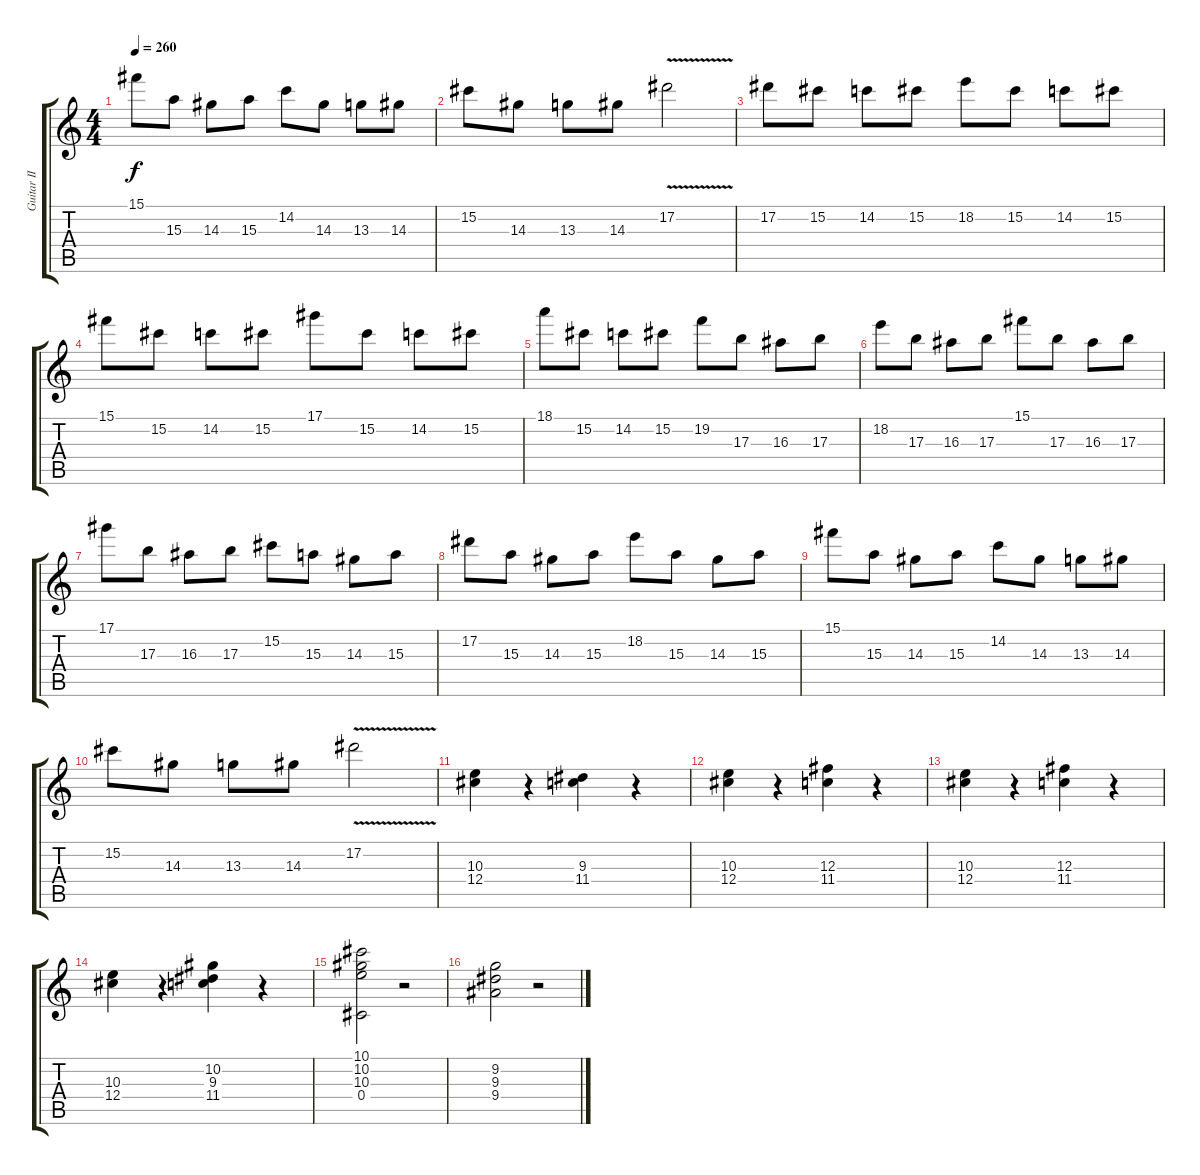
\track ("Guitar II" "Guitar II") {instrument overdrivenguitar}
\staff {score tabs}
\tuning (Eb4 Bb3 Gb3 Db3 Ab2 Eb2) {hide}
\ts (4 4)
\tempo 260
\clef g2
\ks c
15.1.8{dy f} 15.3.8 14.3.8 15.3.8 14.2.8 14.3.8 13.3.8 14.3.8 |
15.2.8 14.3.8 13.3.8 14.3.8 17.2{v}.2 |
17.2.8 15.2.8 14.2.8 15.2.8 18.2.8 15.2.8 14.2.8 15.2.8 |
15.1.8 15.2.8 14.2.8 15.2.8 17.1.8 15.2.8 14.2.8 15.2.8 |
18.1.8 15.2.8 14.2.8 15.2.8 19.2.8 17.3.8 16.3.8 17.3.8 |
18.2.8 17.3.8 16.3.8 17.3.8 15.1.8 17.3.8 16.3.8 17.3.8 |
17.1.8 17.3.8 16.3.8 17.3.8 15.2.8 15.3.8 14.3.8 15.3.8 |
17.2.8 15.3.8 14.3.8 15.3.8 18.2.8 15.3.8 14.3.8 15.3.8 |
15.1.8 15.3.8 14.3.8 15.3.8 14.2.8 14.3.8 13.3.8 14.3.8 |
15.2.8 14.3.8 13.3.8 14.3.8 17.2{v}.2 |
(10.3 12.4).4 r.4 (9.3 11.4).4 r.4 |
(10.3 12.4).4 r.4 (12.3 11.4).4 r.4 |
(10.3 12.4).4 r.4 (12.3 11.4).4 r.4 |
(10.3 12.4).4 r.4 (10.2 9.3 11.4).4 r.4 |
(10.1 10.2 10.3 0.4).2 r.2 |
(9.2 9.3 9.4).2 r.2
